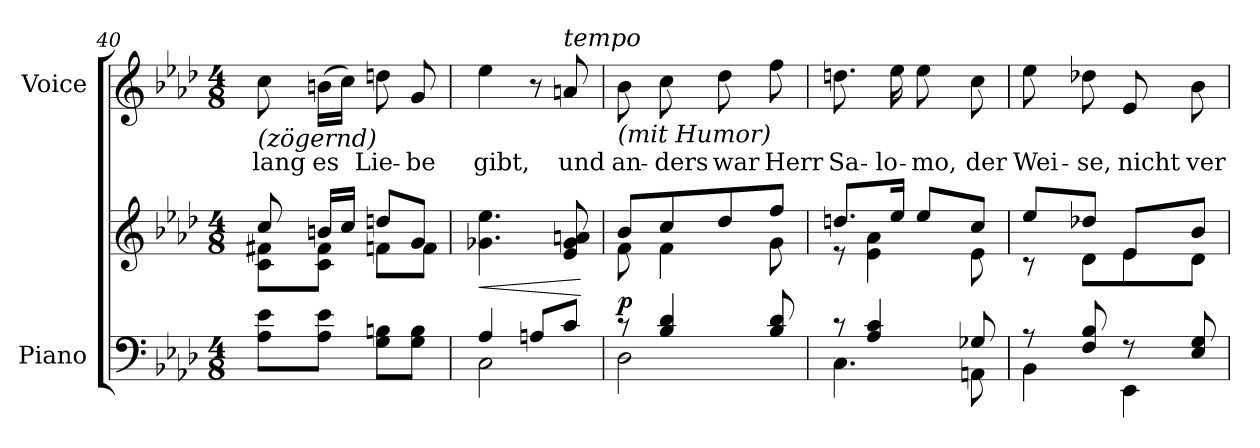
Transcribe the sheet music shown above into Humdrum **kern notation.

**kern	**kern	**dynam	**kern	**text
*part2	*part2	*part2	*part1	*part1
*staff3	*staff2	*staff2/3	*staff1	*staff1
*I"Piano	*	*	*I"Voice	*
*I'Pno	*	*	*	*
!!LO:LB:g=z
*clefF4	*clefG2	*	*clefG2	*
*k[b-e-a-d-]	*k[b-e-a-d-]	*	*k[b-e-a-d-]	*
*M4/8	*M4/8	*	*M4/8	*
=40	=40	=40	=40	=40
*	*^	*	*	*
!	!	!	!	!LO:TX:b:i:t=(zögernd)	!
!	!	!	!	!	!LO:LY:b
8A-\ 8e-\L	8cc/	8c\ 8f#X\L	.	8cc\	lang
!	!	!	!	!	!LO:LY:b
8A-\ 8e-\J	16bn/LL	8c\ 8f#\J	.	(16bn\LL	es
.	16cc/JJ	.	.	16cc\JJ)	.
!	!	!	!	!	!LO:LY:b
8G\ 8Bn\L	8ddn/L	8fn\L	.	8ddn\	Lie-
!	!	!	!	!	!LO:LY:b
8G\ 8B\J	8g/J	8f\J	.	8g/	-be
=41	=41	=41	=41	=41	=41
*^	*	*	*	*	*
!	!	!	!	!LO:HP:b	!	!LO:LY:b
*	*	*v	*v	*	*	*
4A-/	2C\	4.g-X\ 4.ee-\	<	4ee-\	gibt,
8An/L	.	.	.	8r	.
!	!	!	!	!LO:TX:a:i:t=tempo	!
!	!	!	!	!	!LO:LY:b
8c/J	.	8e-/ 8g-/ 8an/	.	8an/	und
*v	*v	*	*	*	*
.	.	[	.	.
=42	=42	=42	=42	=42
*^	*^	*	*	*
!	!	!	!	!	!LO:TX:b:i:t=(mit Humor)	!
!	!	!	!	!LO:DY:a=2	!	!LO:LY:b
8r	2D-\	8b-/L	8f\	p	8b-\	an-
!	!	!	!	!	!	!LO:LY:b
4B-/ 4d-/	.	8cc/	4f\	.	8cc\	-ders
!	!	!	!	!	!	!LO:LY:b
.	.	8dd-/	.	.	8dd-\	war
!	!	!	!	!	!	!LO:LY:b
8B-/ 8d-/	.	8ff/J	8g\	.	8ff\	Herr
=43	=43	=43	=43	=43	=43	=43
!	!	!	!	!	!	!LO:LY:b
8r	4.C\	8.ddn/L	8r	.	8.ddn\	Sa-
4A-/ 4c/	.	.	4e-\ 4a-\	.	.	.
!	!	!	!	!	!	!LO:LY:b
.	.	16ee-/Jk	.	.	16ee-\	-lo-
!	!	!	!	!	!	!LO:LY:b
.	.	8ee-/L	.	.	8ee-\	-mo,
!	!	!	!	!	!	!LO:LY:b
8G-X/	8AAn\	8cc/J	8e-\	.	8cc\	der
!!LO:LB:g=z
=44	=44	=44	=44	=44	=44	=44
!	!	!	!	!	!	!LO:LY:b
8r	4BB-\	8ee-/L	8r	.	8ee-\	Wei-
!	!	!	!	!	!	!LO:LY:b
8F/ 8B-/	.	8dd-X/J	8d-\L	.	8dd-X\	-se,
!	!	!	!	!	!	!LO:LY:b
8r	4EE-\	8e-/L	8e-\	.	8e-/	nicht
!	!	!	!	!	!	!LO:LY:b
8E-/ 8G/	.	8b-/J	8d-\J	.	8b-\	ver-
*v	*v	*	*	*	*	*
*	*v	*v	*	*	*
=	=	=	=	=
*-	*-	*-	*-	*-
